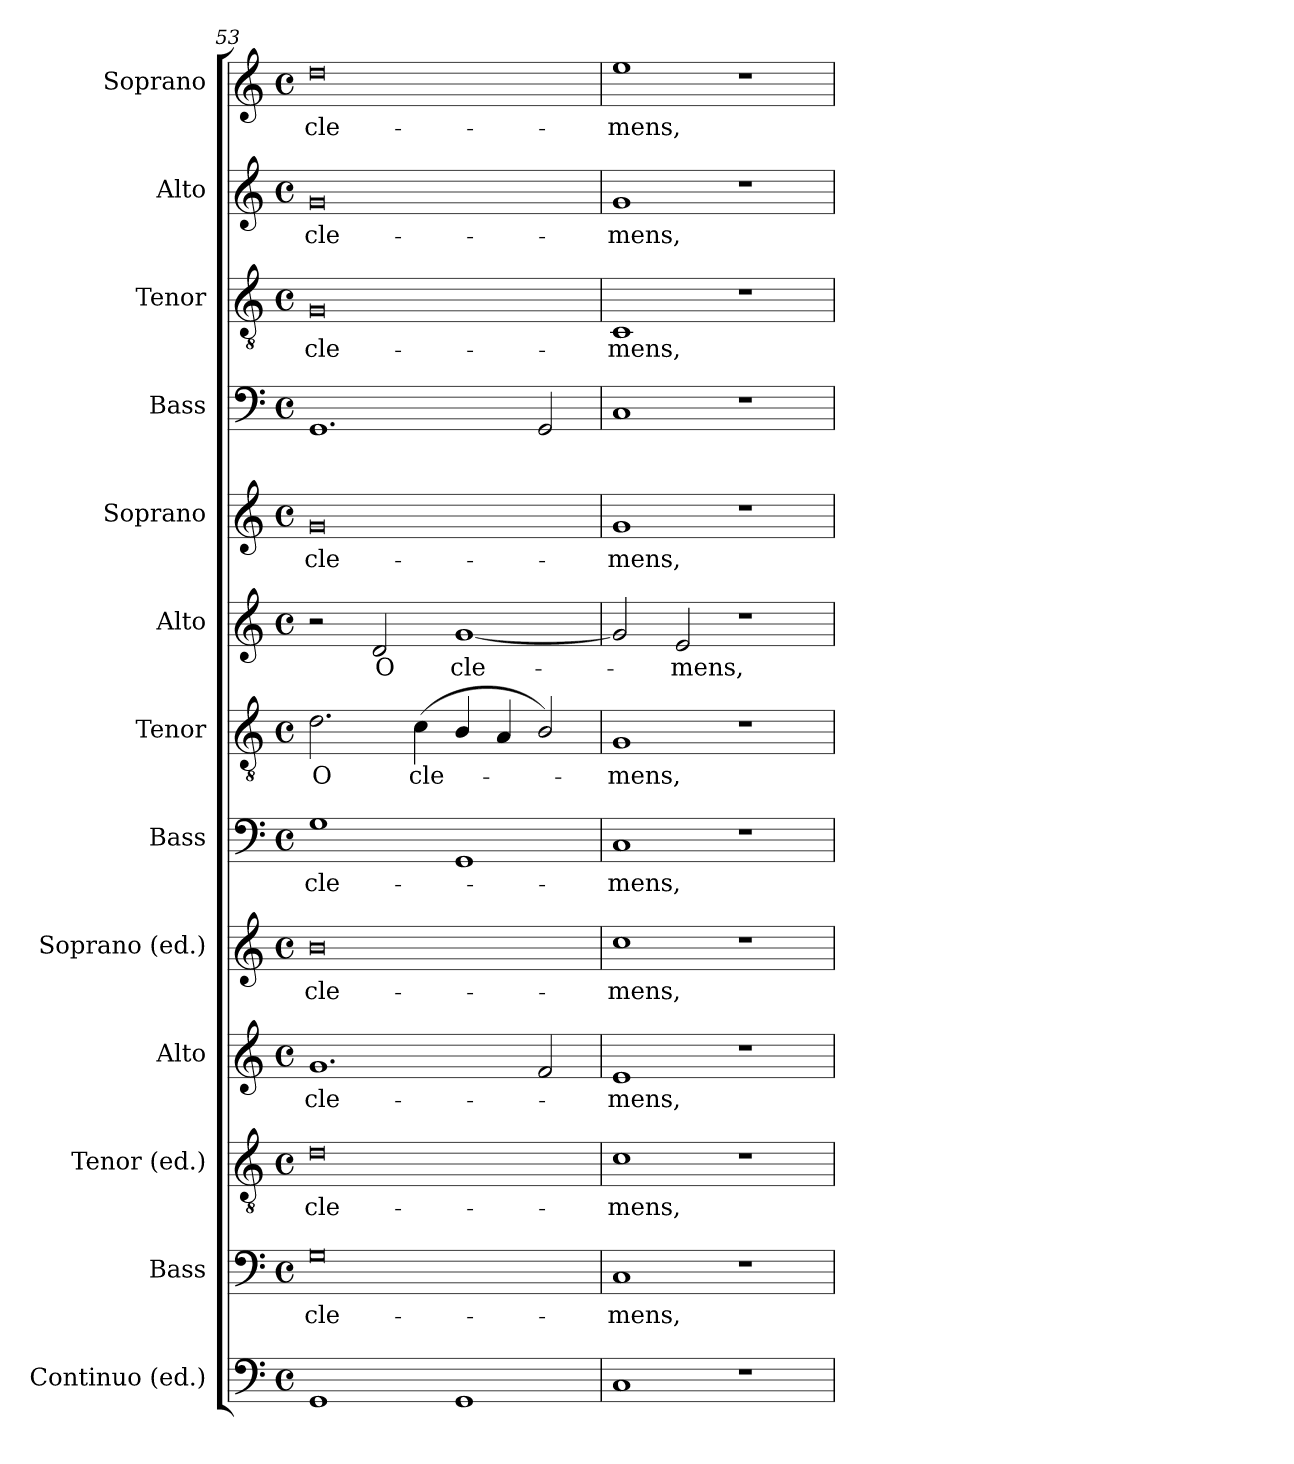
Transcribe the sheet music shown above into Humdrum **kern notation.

**kern	**kern	**text	**kern	**text	**kern	**text	**kern	**text	**kern	**text	**kern	**text	**kern	**text	**kern	**text	**kern	**kern	**text	**kern	**text	**kern	**text
*part13	*part12	*part12	*part11	*part11	*part10	*part10	*part9	*part9	*part8	*part8	*part7	*part7	*part6	*part6	*part5	*part5	*part4	*part3	*part3	*part2	*part2	*part1	*part1
*staff13	*staff12	*staff12	*staff11	*staff11	*staff10	*staff10	*staff9	*staff9	*staff8	*staff8	*staff7	*staff7	*staff6	*staff6	*staff5	*staff5	*staff4	*staff3	*staff3	*staff2	*staff2	*staff1	*staff1
*I"Continuo (ed.)	*I"Bass	*	*I"Tenor (ed.)	*	*I"Alto	*	*I"Soprano (ed.)	*	*I"Bass	*	*I"Tenor	*	*I"Alto	*	*I"Soprano	*	*I"Bass	*I"Tenor	*	*I"Alto	*	*I"Soprano	*
*I'Cont.	*I'B.	*	*I'T.	*	*I'A.	*	*I'S.	*	*I'B.	*	*I'T.	*	*I'A.	*	*I'S.	*	*I'B.	*I'T.	*	*I'A.	*	*I'S.	*
*clefF4	*clefF4	*	*clefGv2	*	*clefG2	*	*clefG2	*	*clefF4	*	*clefGv2	*	*clefG2	*	*clefG2	*	*clefF4	*clefGv2	*	*clefG2	*	*clefG2	*
*	*	*	*	*	*	*	*	*	*	*	*ITrd7c12	*	*	*	*	*	*	*ITrd7c12	*	*	*	*	*
*k[]	*k[]	*	*k[]	*	*k[]	*	*k[]	*	*k[]	*	*k[]	*	*k[]	*	*k[]	*	*k[]	*k[]	*	*k[]	*	*k[]	*
*C:	*C:	*	*C:	*	*C:	*	*C:	*	*C:	*	*C:	*	*C:	*	*C:	*	*C:	*C:	*	*C:	*	*C:	*
*M4/4	*M4/4	*	*M4/4	*	*M4/4	*	*M4/4	*	*M4/4	*	*M4/4	*	*M4/4	*	*M4/4	*	*M4/4	*M4/4	*	*M4/4	*	*M4/4	*
*met(c)	*met(c)	*	*met(c)	*	*met(c)	*	*met(c)	*	*met(c)	*	*met(c)	*	*met(c)	*	*met(c)	*	*met(c)	*met(c)	*	*met(c)	*	*met(c)	*
=53	=53	=53	=53	=53	=53	=53	=53	=53	=53	=53	=53	=53	=53	=53	=53	=53	=53	=53	=53	=53	=53	=53	=53
!	!	!LO:LY:b:color=#000000	!	!	!	!	!	!	!	!	!	!	!	!	!	!	!	!	!	!	!	!	!
!	!	!	!	!LO:LY:b:color=#000000	!	!	!	!	!	!	!	!	!	!	!	!	!	!	!	!	!	!	!
!	!	!	!	!	!	!LO:LY:b:color=#000000	!	!	!	!	!	!	!	!	!	!	!	!	!	!	!	!	!
!	!	!	!	!	!	!	!	!LO:LY:b:color=#000000	!	!	!	!	!	!	!	!	!	!	!	!	!	!	!
!	!	!	!	!	!	!	!	!	!	!LO:LY:b:color=#000000	!	!	!	!	!	!	!	!	!	!	!	!	!
!	!	!	!	!	!	!	!	!	!	!	!	!LO:LY:b:color=#000000	!	!	!	!	!	!	!	!	!	!	!
!	!	!	!	!	!	!	!	!	!	!	!	!	!	!	!	!LO:LY:b:color=#000000	!	!	!	!	!	!	!
!	!	!	!	!	!	!	!	!	!	!	!	!	!	!	!	!	!	!	!LO:LY:b:color=#000000	!	!	!	!
!	!	!	!	!	!	!	!	!	!	!	!	!	!	!	!	!	!	!	!	!	!LO:LY:b:color=#000000	!	!
!	!	!	!	!	!	!	!	!	!	!	!	!	!	!	!	!	!	!	!	!	!	!	!LO:LY:b:color=#000000
1GGi	0Gi	cle-	0di	cle-	1.gi	cle-	0bi	cle-	1Gi	cle-	2.Di\	O	2r	.	0gi	cle-	1.GGi	0GGi	cle-	0gi	cle-	0ddi	cle-
!	!	!	!	!	!	!	!	!	!	!	!	!	!	!LO:LY:b:color=#000000	!	!	!	!	!	!	!	!	!
.	.	.	.	.	.	.	.	.	.	.	.	.	2di/	O	.	.	.	.	.	.	.	.	.
!	!	!	!	!	!	!	!	!	!	!	!	!LO:LY:b:color=#000000	!	!	!	!	!	!	!	!	!	!	!
.	.	.	.	.	.	.	.	.	.	.	(4Ci\	cle-	.	.	.	.	.	.	.	.	.	.	.
!	!	!	!	!	!	!	!	!	!	!	!	!	!	!LO:LY:b:color=#000000	!	!	!	!	!	!	!	!	!
1GGi	.	.	.	.	.	.	.	.	1GGi	.	4BBi/	.	[<1gi	cle-	.	.	.	.	.	.	.	.	.
.	.	.	.	.	.	.	.	.	.	.	4AAi/	.	.	.	.	.	.	.	.	.	.	.	.
.	.	.	.	.	2fi/	.	.	.	.	.	2BBi/)	.	.	.	.	.	2GGi/	.	.	.	.	.	.
=54	=54	=54	=54	=54	=54	=54	=54	=54	=54	=54	=54	=54	=54	=54	=54	=54	=54	=54	=54	=54	=54	=54	=54
!	!	!LO:LY:b:color=#000000	!	!	!	!	!	!	!	!	!	!	!	!	!	!	!	!	!	!	!	!	!
!	!	!	!	!LO:LY:b:color=#000000	!	!	!	!	!	!	!	!	!	!	!	!	!	!	!	!	!	!	!
!	!	!	!	!	!	!LO:LY:b:color=#000000	!	!	!	!	!	!	!	!	!	!	!	!	!	!	!	!	!
!	!	!	!	!	!	!	!	!LO:LY:b:color=#000000	!	!	!	!	!	!	!	!	!	!	!	!	!	!	!
!	!	!	!	!	!	!	!	!	!	!LO:LY:b:color=#000000	!	!	!	!	!	!	!	!	!	!	!	!	!
!	!	!	!	!	!	!	!	!	!	!	!	!LO:LY:b:color=#000000	!	!	!	!	!	!	!	!	!	!	!
!	!	!	!	!	!	!	!	!	!	!	!	!	!	!	!	!LO:LY:b:color=#000000	!	!	!	!	!	!	!
!	!	!	!	!	!	!	!	!	!	!	!	!	!	!	!	!	!	!	!LO:LY:b:color=#000000	!	!	!	!
!	!	!	!	!	!	!	!	!	!	!	!	!	!	!	!	!	!	!	!	!	!LO:LY:b:color=#000000	!	!
!	!	!	!	!	!	!	!	!	!	!	!	!	!	!	!	!	!	!	!	!	!	!	!LO:LY:b:color=#000000
1Ci	1Ci	-mens,	1ci	-mens,	1ei	-mens,	1cci	-mens,	1Ci	-mens,	1GGi	-mens,	2gi/]	.	1gi	-mens,	1Ci	1CCi	-mens,	1gi	-mens,	1eei	-mens,
!	!	!	!	!	!	!	!	!	!	!	!	!	!	!LO:LY:b:color=#000000	!	!	!	!	!	!	!	!	!
.	.	.	.	.	.	.	.	.	.	.	.	.	2ei/	-mens,	.	.	.	.	.	.	.	.	.
1r	1r	.	1r	.	1r	.	1r	.	1r	.	1r	.	1r	.	1r	.	1r	1r	.	1r	.	1r	.
=	=	=	=	=	=	=	=	=	=	=	=	=	=	=	=	=	=	=	=	=	=	=	=
*-	*-	*-	*-	*-	*-	*-	*-	*-	*-	*-	*-	*-	*-	*-	*-	*-	*-	*-	*-	*-	*-	*-	*-
